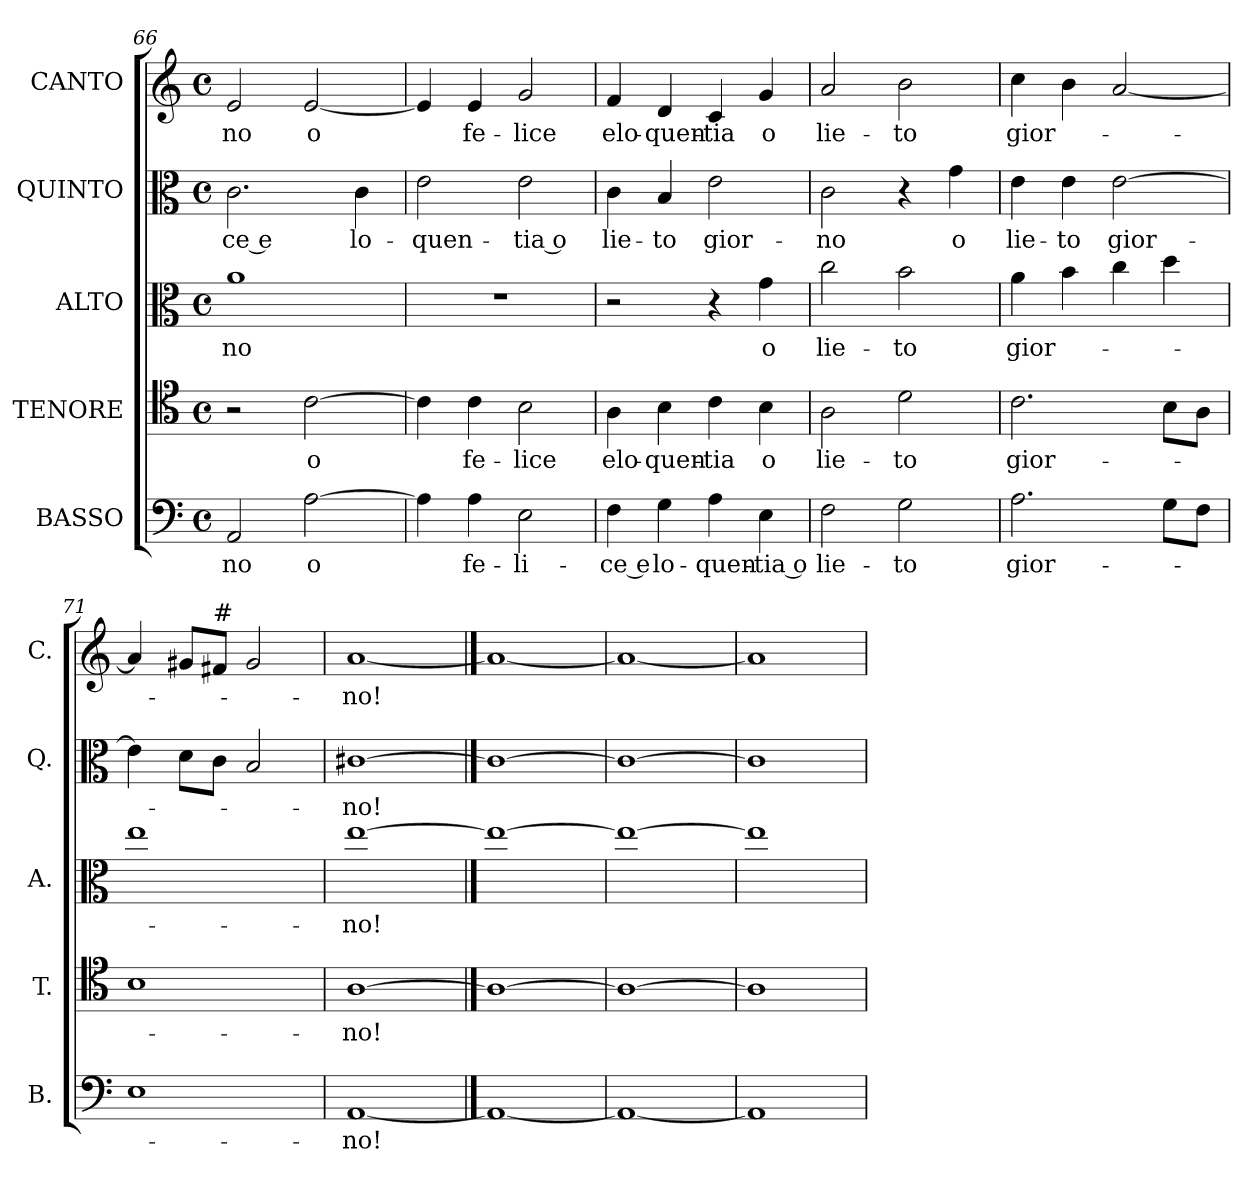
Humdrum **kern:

**kern	**text	**kern	**text	**kern	**text	**kern	**text	**kern	**text
*part5	*part5	*part4	*part4	*part3	*part3	*part2	*part2	*part1	*part1
*staff5	*staff5	*staff4	*staff4	*staff3	*staff3	*staff2	*staff2	*staff1	*staff1
*I"BASSO	*	*I"TENORE	*	*I"ALTO	*	*I"QUINTO	*	*I"CANTO	*
*I'B.	*	*I'T.	*	*I'A.	*	*I'Q.	*	*I'C.	*
!!LO:LB:g=z
*clefF4	*	*clefC4	*	*clefC3	*	*clefC3	*	*clefG2	*
*k[]	*	*k[]	*	*k[]	*	*k[]	*	*k[]	*
*C:	*	*C:	*	*C:	*	*C:	*	*C:	*
*M4/4	*	*M4/4	*	*M4/4	*	*M4/4	*	*M4/4	*
*met(c)	*	*met(c)	*	*met(c)	*	*met(c)	*	*met(c)	*
=66	=66	=66	=66	=66	=66	=66	=66	=66	=66
2AA	-no	2r	.	1a	-no	2.c	-ce e	2e	-no
[2A	o	[2c	o	.	.	.	.	[2e	o
.	.	.	.	.	.	4c	-lo-	.	.
=67	=67	=67	=67	=67	=67	=67	=67	=67	=67
4A]	.	4c]	.	1r	.	2e	-quen-	4e]	.
4A	fe-	4c	fe-	.	.	.	.	4e	fe-
2E	-li-	2B	-lice	.	.	2e	-tia o	2g	-lice
=68	=68	=68	=68	=68	=68	=68	=68	=68	=68
4F	-ce e	4A	elo-	2r	.	4c	lie-	4f	elo-
4G	-lo-	4B	-quen-	.	.	4B	-to	4d	-quen-
4A	-quen-	4c	-tia	4r	.	2e	gior-	4c	-tia
4E	-tia o	4B	o	4g	o	.	.	4g	o
=69	=69	=69	=69	=69	=69	=69	=69	=69	=69
2F	lie-	2A	lie-	2cc	lie-	2c	-no	2a	lie-
2G	-to	2d	-to	2b	-to	4r	.	2b	-to
.	.	.	.	.	.	4g	o	.	.
=70	=70	=70	=70	=70	=70	=70	=70	=70	=70
2.A	gior-	2.c	gior-	4a	gior-	4e	lie-	4cc	gior-
.	.	.	.	4b	.	4e	-to	4b	.
.	.	.	.	4cc	.	[2e	gior-	[2a	.
8GL	.	8BL	.	4dd	.	.	.	.	.
8FJ	.	8AJ	.	.	.	.	.	.	.
=71	=71	=71	=71	=71	=71	=71	=71	=71	=71
1E	.	1B	.	1ee	.	4e]	.	4a]	.
.	.	.	.	.	.	8dL	.	8g#L	.
!	!	!	!	!	!	!	!	!LO:TX:t=#	!
.	.	.	.	.	.	8cJ	.	8f#J	.
.	.	.	.	.	.	2B	.	2g#	.
=72	=72	=72	=72	=72	=72	=72	=72	=72	=72
[1AA	-no!	[1A	-no!	[1ee	-no!	[1c#	-no!	[1a	-no!
==73	==73	==73	==73	==73	==73	==73	==73	==73	==73
1AA_	.	1A_	.	1ee_	.	1c#_	.	1a_	.
=74	=74	=74	=74	=74	=74	=74	=74	=74	=74
1AA_	.	1A_	.	1ee_	.	1c#_	.	1a_	.
=75	=75	=75	=75	=75	=75	=75	=75	=75	=75
1AA]	.	1A]	.	1ee]	.	1c#]	.	1a]	.
=	=	=	=	=	=	=	=	=	=
*-	*-	*-	*-	*-	*-	*-	*-	*-	*-
